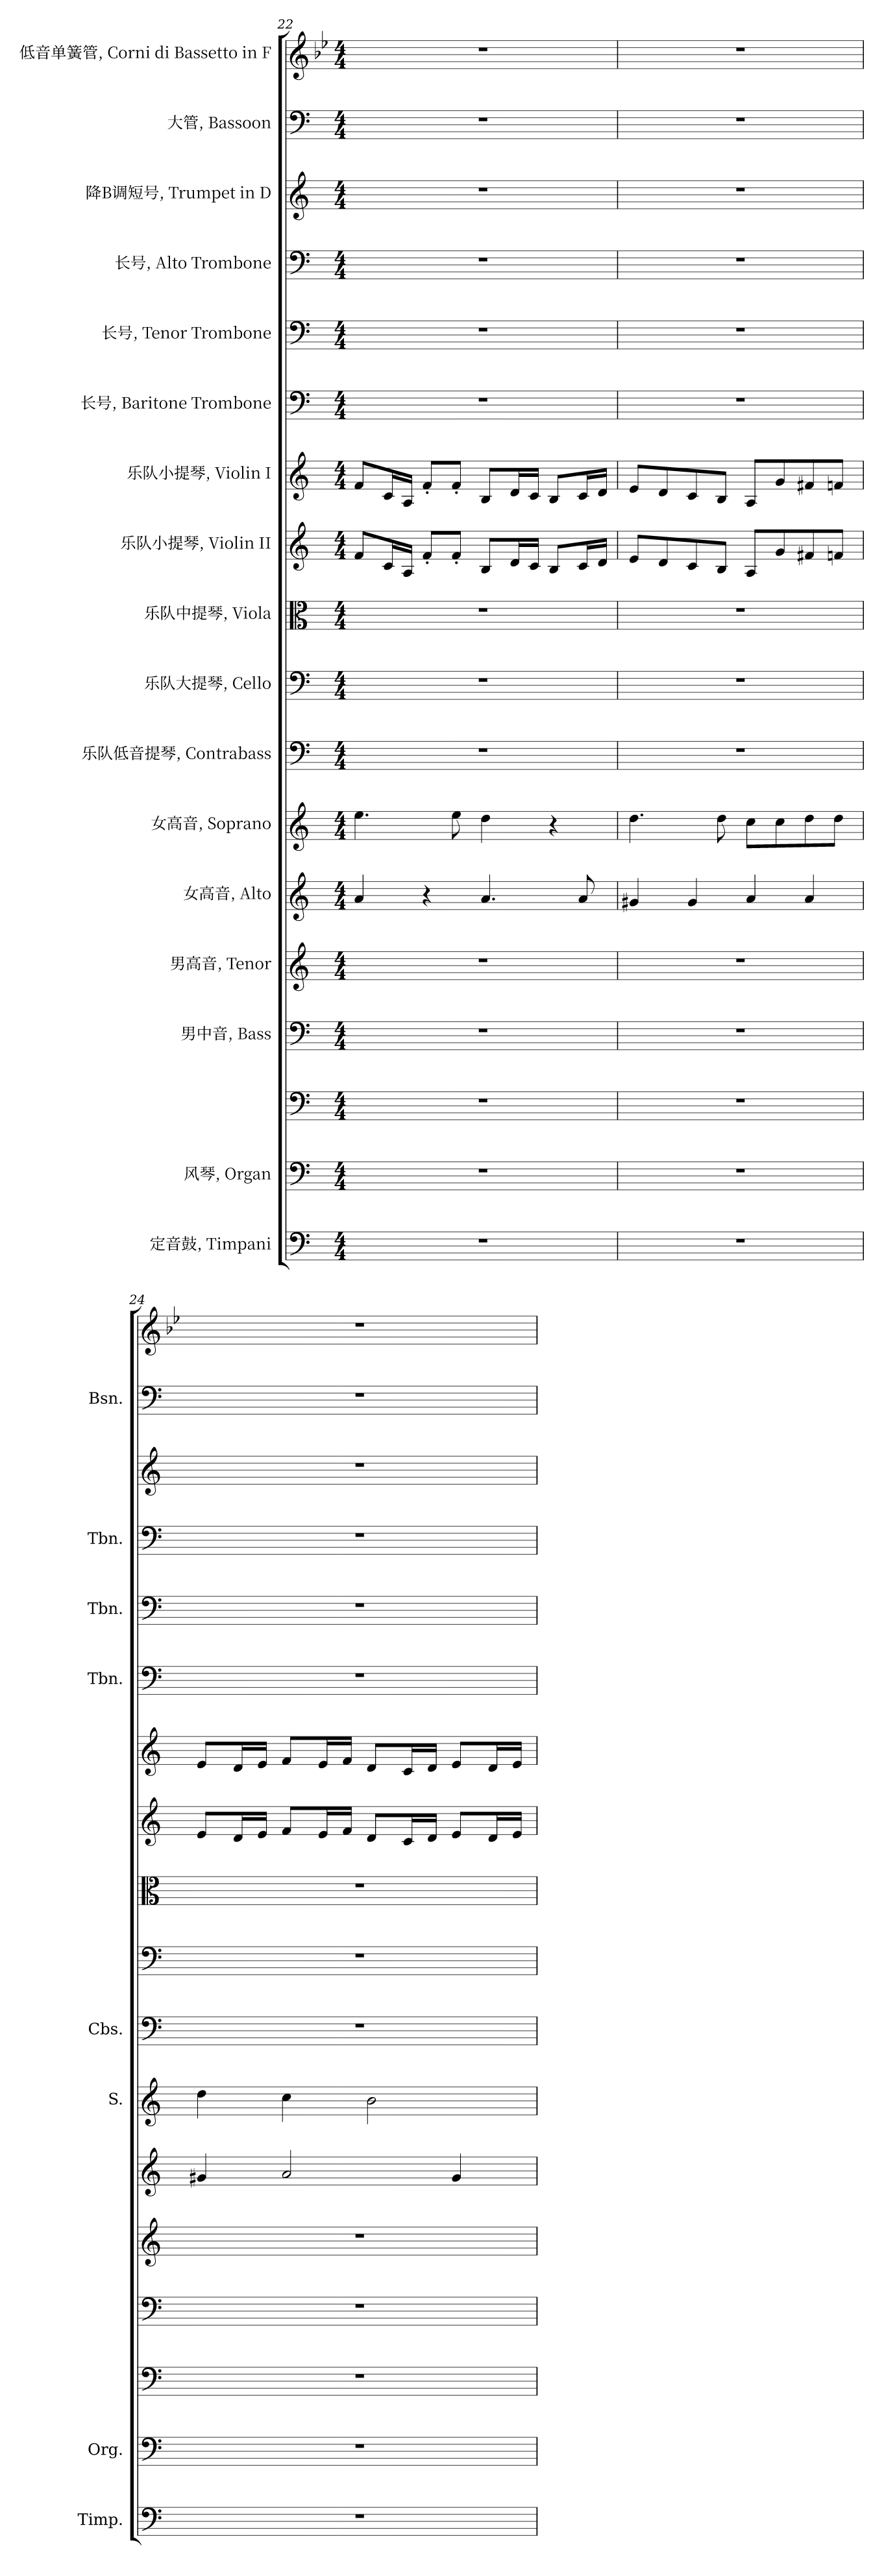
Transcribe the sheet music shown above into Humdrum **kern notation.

**kern	**kern	**kern	**kern	**kern	**kern	**kern	**kern	**kern	**kern	**kern	**kern	**kern	**kern	**kern	**kern	**kern	**kern
*part17	*part16	*part16	*part15	*part14	*part13	*part12	*part11	*part10	*part9	*part8	*part7	*part6	*part5	*part4	*part3	*part2	*part1
*staff18	*staff17	*staff16	*staff15	*staff14	*staff13	*staff12	*staff11	*staff10	*staff9	*staff8	*staff7	*staff6	*staff5	*staff4	*staff3	*staff2	*staff1
*I"定音鼓, Timpani	*I"风琴, Organ	*	*I"男中音, Bass	*I"男高音, Tenor	*I"女高音, Alto	*I"女高音, Soprano	*I"乐队低音提琴, Contrabass	*I"乐队大提琴, Cello	*I"乐队中提琴, Viola	*I"乐队小提琴, Violin II	*I"乐队小提琴, Violin I	*I"长号, Baritone Trombone	*I"长号, Tenor Trombone	*I"长号, Alto Trombone	*I"降B调短号, Trumpet in D	*I"大管, Bassoon	*I"低音单簧管, Corni di Bassetto in F
*I'Timp.	*I'Org.	*	*	*	*	*I'S.	*I'Cbs.	*	*	*	*	*I'Tbn.	*I'Tbn.	*I'Tbn.	*	*I'Bsn.	*
*clefF4	*clefF4	*clefF4	*clefF4	*clefG2	*clefG2	*clefG2	*clefF4	*clefF4	*clefC3	*clefG2	*clefG2	*clefF4	*clefF4	*clefF4	*clefG2	*clefF4	*clefG2
*	*	*	*	*	*	*	*ITrd7c12	*	*	*	*	*	*	*	*ITrd1c2	*	*ITrd8c14
*k[]	*k[]	*k[]	*k[]	*k[]	*k[]	*k[]	*k[]	*k[]	*k[]	*k[]	*k[]	*k[]	*k[]	*k[]	*k[b-e-]	*k[]	*k[b-e-]
*M4/4	*M4/4	*M4/4	*M4/4	*M4/4	*M4/4	*M4/4	*M4/4	*M4/4	*M4/4	*M4/4	*M4/4	*M4/4	*M4/4	*M4/4	*M4/4	*M4/4	*M4/4
=22	=22	=22	=22	=22	=22	=22	=22	=22	=22	=22	=22	=22	=22	=22	=22	=22	=22
1r	1r	1r	1r	1r	4a/	4.ee\	1r	1r	1r	8f/L	8f/L	1r	1r	1r	1r	1r	1r
.	.	.	.	.	.	.	.	.	.	16c/L	16c/L	.	.	.	.	.	.
.	.	.	.	.	.	.	.	.	.	16A/JJ	16A/JJ	.	.	.	.	.	.
.	.	.	.	.	4r	.	.	.	.	8f'/L	8f'/L	.	.	.	.	.	.
.	.	.	.	.	.	8ee\	.	.	.	8f'/J	8f'/J	.	.	.	.	.	.
.	.	.	.	.	4.a/	4dd\	.	.	.	8B/L	8B/L	.	.	.	.	.	.
.	.	.	.	.	.	.	.	.	.	16d/L	16d/L	.	.	.	.	.	.
.	.	.	.	.	.	.	.	.	.	16c/JJ	16c/JJ	.	.	.	.	.	.
.	.	.	.	.	.	4r	.	.	.	8B/L	8B/L	.	.	.	.	.	.
.	.	.	.	.	8a/	.	.	.	.	16c/L	16c/L	.	.	.	.	.	.
.	.	.	.	.	.	.	.	.	.	16d/JJ	16d/JJ	.	.	.	.	.	.
=23	=23	=23	=23	=23	=23	=23	=23	=23	=23	=23	=23	=23	=23	=23	=23	=23	=23
1r	1r	1r	1r	1r	4g#X/	4.dd\	1r	1r	1r	8e/L	8e/L	1r	1r	1r	1r	1r	1r
.	.	.	.	.	.	.	.	.	.	8d/	8d/	.	.	.	.	.	.
.	.	.	.	.	4g#/	.	.	.	.	8c/	8c/	.	.	.	.	.	.
.	.	.	.	.	.	8dd\	.	.	.	8B/J	8B/J	.	.	.	.	.	.
.	.	.	.	.	4a/	8cc\L	.	.	.	8A/L	8A/L	.	.	.	.	.	.
.	.	.	.	.	.	8cc\	.	.	.	8g/	8g/	.	.	.	.	.	.
.	.	.	.	.	4a/	8dd\	.	.	.	8f#X/	8f#X/	.	.	.	.	.	.
.	.	.	.	.	.	8dd\J	.	.	.	8fn/J	8fn/J	.	.	.	.	.	.
!!LO:PB:g=z
=24	=24	=24	=24	=24	=24	=24	=24	=24	=24	=24	=24	=24	=24	=24	=24	=24	=24
1r	1r	1r	1r	1r	4g#X/	4dd\	1r	1r	1r	8e/L	8e/L	1r	1r	1r	1r	1r	1r
.	.	.	.	.	.	.	.	.	.	16d/L	16d/L	.	.	.	.	.	.
.	.	.	.	.	.	.	.	.	.	16e/JJ	16e/JJ	.	.	.	.	.	.
.	.	.	.	.	2a/	4cc\	.	.	.	8f/L	8f/L	.	.	.	.	.	.
.	.	.	.	.	.	.	.	.	.	16e/L	16e/L	.	.	.	.	.	.
.	.	.	.	.	.	.	.	.	.	16f/JJ	16f/JJ	.	.	.	.	.	.
.	.	.	.	.	.	2b\	.	.	.	8d/L	8d/L	.	.	.	.	.	.
.	.	.	.	.	.	.	.	.	.	16c/L	16c/L	.	.	.	.	.	.
.	.	.	.	.	.	.	.	.	.	16d/JJ	16d/JJ	.	.	.	.	.	.
.	.	.	.	.	4g#/	.	.	.	.	8e/L	8e/L	.	.	.	.	.	.
.	.	.	.	.	.	.	.	.	.	16d/L	16d/L	.	.	.	.	.	.
.	.	.	.	.	.	.	.	.	.	16e/JJ	16e/JJ	.	.	.	.	.	.
=	=	=	=	=	=	=	=	=	=	=	=	=	=	=	=	=	=
*-	*-	*-	*-	*-	*-	*-	*-	*-	*-	*-	*-	*-	*-	*-	*-	*-	*-
